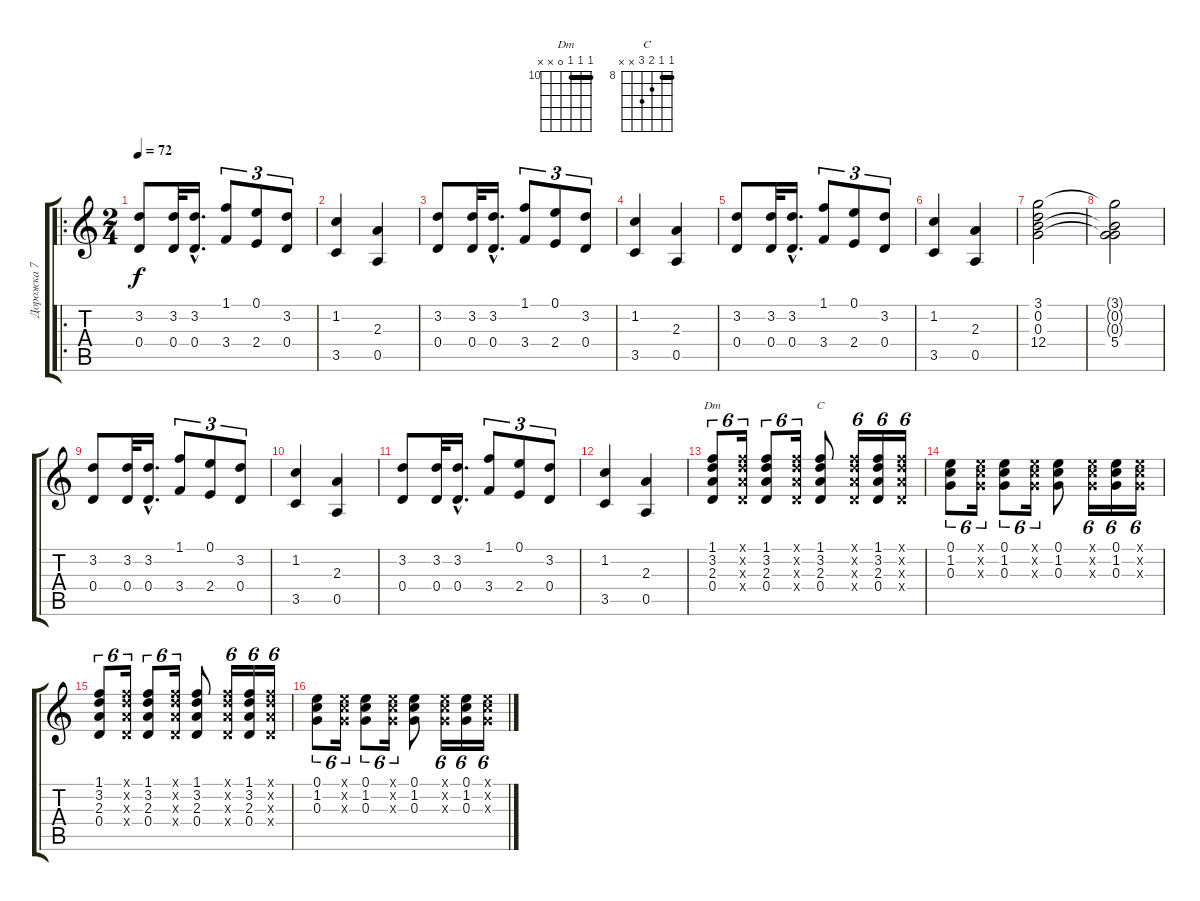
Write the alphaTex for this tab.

\track ("Дорожка 7" "Дорожка 7") {instrument acousticguitarnylon}
\staff {score tabs}
\tuning (E4 B3 G3 D3 A2 E2) {hide}
\chord ("Dm" 10 10 10 0 x x) {firstfret 10 barre 10}
\chord ("C" 8 8 9 10 x x) {firstfret 8 barre 8}
\ro
\ts (2 4)
\tempo 72
\clef g2
\ks c
(3.2 0.4).8{dy f instrument acousticguitarnylon} (3.2 0.4).32 (3.2{hac} 0.4{hac}).16{d} (1.1 3.4).8{tu (3 2)} (0.1 2.4).8{tu (3 2)} (3.2 0.4).8{tu (3 2)} |
(1.2 3.5).4 (2.3 0.5).4 |
(3.2 0.4).8 (3.2 0.4).32 (3.2{hac} 0.4{hac}).16{d} (1.1 3.4).8{tu (3 2)} (0.1 2.4).8{tu (3 2)} (3.2 0.4).8{tu (3 2)} |
(1.2 3.5).4 (2.3 0.5).4 |
(3.2 0.4).8 (3.2 0.4).32 (3.2{hac} 0.4{hac}).16{d} (1.1 3.4).8{tu (3 2)} (0.1 2.4).8{tu (3 2)} (3.2 0.4).8{tu (3 2)} |
(1.2 3.5).4 (2.3 0.5).4 |
(3.1 0.2 0.3 12.4).2 |
(3.1{t} 0.2{t} 0.3{t} 5.4).2 |
(3.2 0.4).8{volume 16 instrument acousticguitarnylon} (3.2 0.4).32 (3.2{hac} 0.4{hac}).16{d} (1.1 3.4).8{tu (3 2)} (0.1 2.4).8{tu (3 2)} (3.2 0.4).8{tu (3 2)} |
(1.2 3.5).4{volume 16 instrument acousticguitarnylon} (2.3 0.5).4 |
(3.2 0.4).8{volume 16 instrument acousticguitarnylon} (3.2 0.4).32 (3.2{hac} 0.4{hac}).16{d} (1.1 3.4).8{tu (3 2)} (0.1 2.4).8{tu (3 2)} (3.2 0.4).8{tu (3 2)} |
(1.2 3.5).4{volume 16 instrument acousticguitarnylon} (2.3 0.5).4 |
(1.1 3.2 2.3 0.4).8{tu (6 4) ch "Dm" volume 9 instrument acousticguitarnylon} (1.1{x} 3.2{x} 2.3{x} 0.4{x}).16{tu (6 4)} (1.1 3.2 2.3 0.4).8{tu (6 4)} (1.1{x} 3.2{x} 2.3{x} 0.4{x}).16{tu (6 4)} (1.1 3.2 2.3 0.4).8{ch "C"} (1.1{x} 3.2{x} 2.3{x} 0.4{x}).16{tu (6 4)} (1.1 3.2 2.3 0.4).16{tu (6 4)} (1.1{x} 3.2{x} 2.3{x} 0.4{x}).16{tu (6 4)} |
(0.1 1.2 0.3).8{tu (6 4)} (0.1{x} 1.2{x} 0.3{x}).16{tu (6 4)} (0.1 1.2 0.3).8{tu (6 4)} (0.1{x} 1.2{x} 0.3{x}).16{tu (6 4)} (0.1 1.2 0.3).8 (0.1{x} 1.2{x} 0.3{x}).16{tu (6 4)} (0.1 1.2 0.3).16{tu (6 4)} (0.1{x} 1.2{x} 0.3{x}).16{tu (6 4)} |
(1.1 3.2 2.3 0.4).8{tu (6 4)} (1.1{x} 3.2{x} 2.3{x} 0.4{x}).16{tu (6 4)} (1.1 3.2 2.3 0.4).8{tu (6 4)} (1.1{x} 3.2{x} 2.3{x} 0.4{x}).16{tu (6 4)} (1.1 3.2 2.3 0.4).8 (1.1{x} 3.2{x} 2.3{x} 0.4{x}).16{tu (6 4)} (1.1 3.2 2.3 0.4).16{tu (6 4)} (1.1{x} 3.2{x} 2.3{x} 0.4{x}).16{tu (6 4)} |
(0.1 1.2 0.3).8{tu (6 4)} (0.1{x} 1.2{x} 0.3{x}).16{tu (6 4)} (0.1 1.2 0.3).8{tu (6 4)} (0.1{x} 1.2{x} 0.3{x}).16{tu (6 4)} (0.1 1.2 0.3).8 (0.1{x} 1.2{x} 0.3{x}).16{tu (6 4)} (0.1 1.2 0.3).16{tu (6 4)} (0.1{x} 1.2{x} 0.3{x}).16{tu (6 4)}
